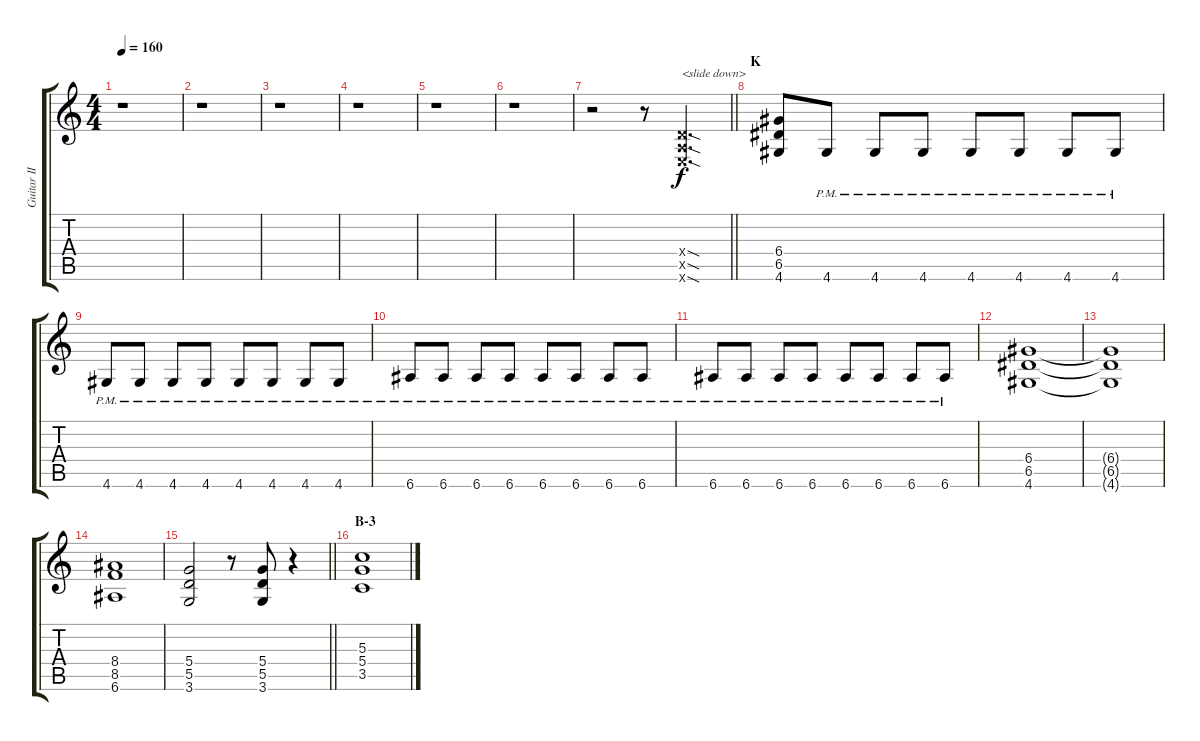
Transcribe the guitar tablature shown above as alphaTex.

\track ("Guitar II" "Guitar II") {instrument overdrivenguitar}
\staff {score tabs}
\tuning (E4 B3 G3 D3 A2 E2) {hide}
\ts (4 4)
\tempo 160
\clef g2
\ks c
r.1{dy f} |
r.1 |
r.1 |
r.1 |
r.1 |
r.1 |
\barLineRight lightlight
r.2 r.8 (0.4{sod x} 0.5{sod x} 0.6{sod x}).4{d txt "<slide down>"} |
\section ("" "K")
(6.4 6.5 4.6).8 4.6{pm}.8 4.6{pm}.8 4.6{pm}.8 4.6{pm}.8 4.6{pm}.8 4.6{pm}.8 4.6{pm}.8 |
4.6{pm}.8 4.6{pm}.8 4.6{pm}.8 4.6{pm}.8 4.6{pm}.8 4.6{pm}.8 4.6{pm}.8 4.6{pm}.8 |
6.6{pm}.8 6.6{pm}.8 6.6{pm}.8 6.6{pm}.8 6.6{pm}.8 6.6{pm}.8 6.6{pm}.8 6.6{pm}.8 |
6.6{pm}.8 6.6{pm}.8 6.6{pm}.8 6.6{pm}.8 6.6{pm}.8 6.6{pm}.8 6.6{pm}.8 6.6{pm}.8 |
(6.4 6.5 4.6).1 |
(6.4{t} 6.5{t} 4.6{t}).1 |
(8.4 8.5 6.6).1 |
\barLineRight lightlight
(5.4 5.5 3.6).2 r.8 (5.4 5.5 3.6).8 r.4 |
\section ("" "B-3")
(5.3 5.4 3.5).1
